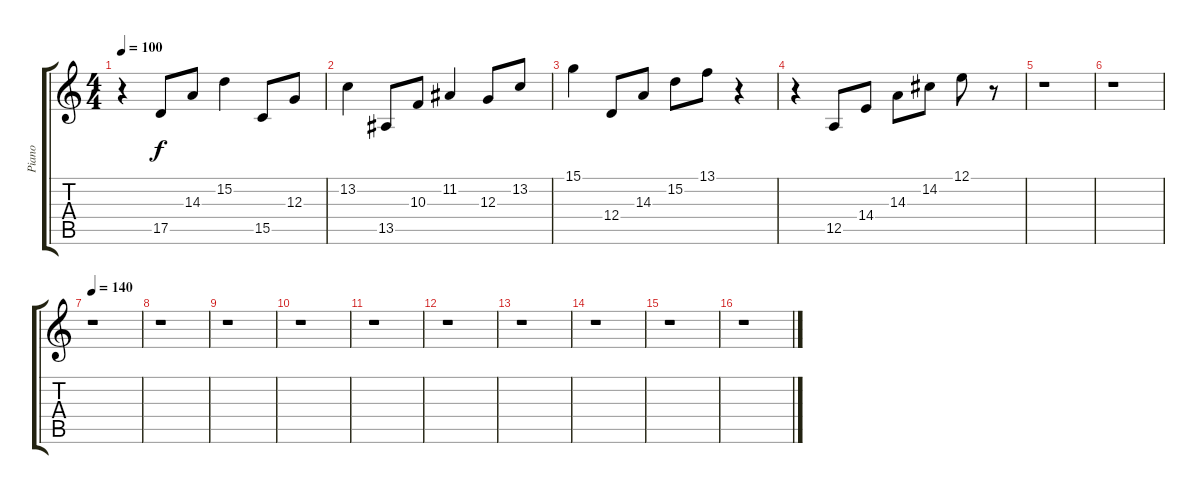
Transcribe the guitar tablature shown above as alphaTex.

\track ("Piano" "Piano") {instrument acousticgrandpiano}
\staff {score tabs}
\tuning (E4 B3 G3 D3 A2 E2) {hide}
\ts (4 4)
\tempo 100
\clef g2
\ks c
r.4{dy f} 17.5.8 14.3.8 15.2.4 15.5.8 12.3.8 |
13.2.4 13.5.8 10.3.8 11.2.4 12.3.8 13.2.8 |
15.1.4 12.4.8 14.3.8 15.2.8 13.1.8 r.4 |
r.4 12.5.8 14.4.8 14.3.8 14.2.8 12.1.8 r.8 |
r.1 |
r.1 |
\tempo 140
r.1 |
r.1 |
r.1 |
r.1 |
r.1 |
r.1 |
r.1 |
r.1 |
r.1 |
r.1
